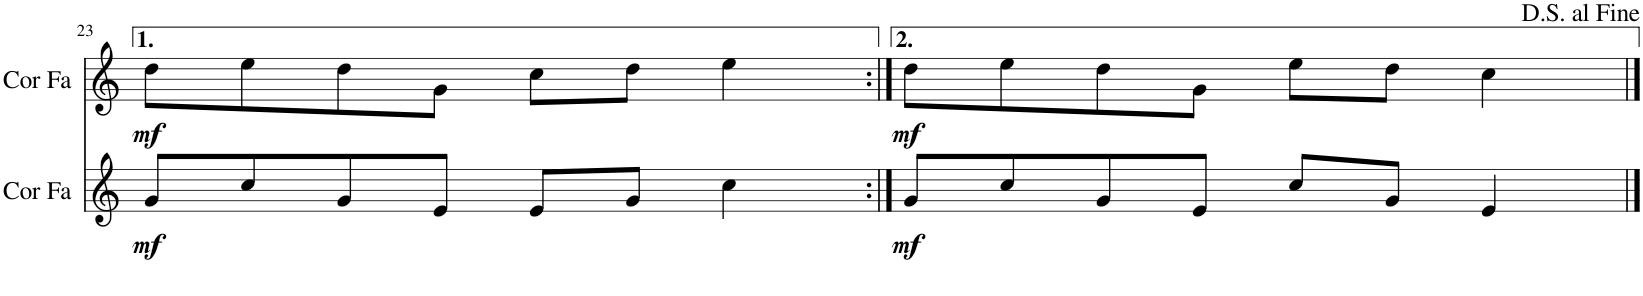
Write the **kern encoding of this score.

**kern	**dynam	**kern	**dynam
*part2	*part2	*part1	*part1
*staff2	*staff2	*staff1	*staff1
*I"Cor en Fa	*	*I"Cor en Fa	*
*I'Cor Fa	*	*I'Cor Fa	*
!!LO:PB:g=z
*clefG2	*	*clefG2	*
*Trd4c7	*	*Trd4c7	*
*k[]	*	*k[]	*
*M4/4	*	*M4/4	*
=23	=23	=23	=23
!	!LO:DY:b	!	!LO:DY:b
8g/L	mf	8dd\L	mf
8cc/	.	8ee\	.
8g/	.	8dd\	.
8e/J	.	8g\J	.
8e/L	.	8cc\L	.
8g/J	.	8dd\J	.
4cc\	.	4ee\	.
=24:|!	=24:|!	=24:|!	=24:|!
!	!LO:DY:b	!	!LO:DY:b
8g/L	mf	8dd\L	mf
8cc/	.	8ee\	.
8g/	.	8dd\	.
8e/J	.	8g\J	.
8cc/L	.	8ee\L	.
8g/J	.	8dd\J	.
4e/	.	4cc\	.
==	==	==	==
*-	*-	*-	*-
